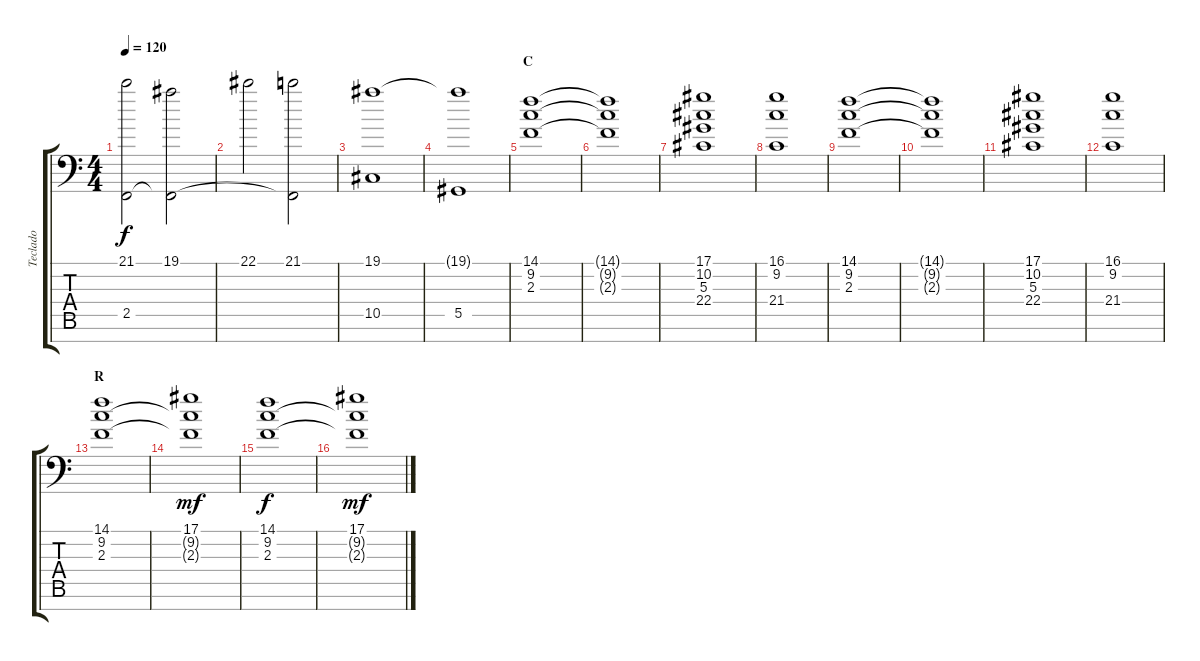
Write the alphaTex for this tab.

\track ("Teclado" "Teclado") {instrument tremolostrings}
\staff {score tabs}
\tuning (Eb4 Eb4 Eb4 Eb2 Eb2 Eb2 Eb1) {hide}
\ts (4 4)
\tempo 120
\clef f4
\ks c
(21.1 2.5).2{dy f} (19.1 2.5{t}).2 |
22.1.2 (21.1 2.5{t}).2 |
(19.1 10.5).1 |
(19.1{t} 5.5).1 |
\section ("" "C")
(14.1 9.2 2.3).1{volume 8} |
(14.1{t} 9.2{t} 2.3{t}).1 |
(17.1 10.2 5.3 22.4).1 |
(16.1 9.2 21.4).1 |
(14.1 9.2 2.3).1 |
(14.1{t} 9.2{t} 2.3{t}).1 |
(17.1 10.2 5.3 22.4).1 |
(16.1 9.2 21.4).1 |
\section ("" "R")
(14.1 9.2 2.3).1 |
(17.1 9.2{t} 2.3{t}).1{dy mf} |
(14.1 9.2 2.3).1{dy f} |
(17.1 9.2{t} 2.3{t}).1{dy mf}
